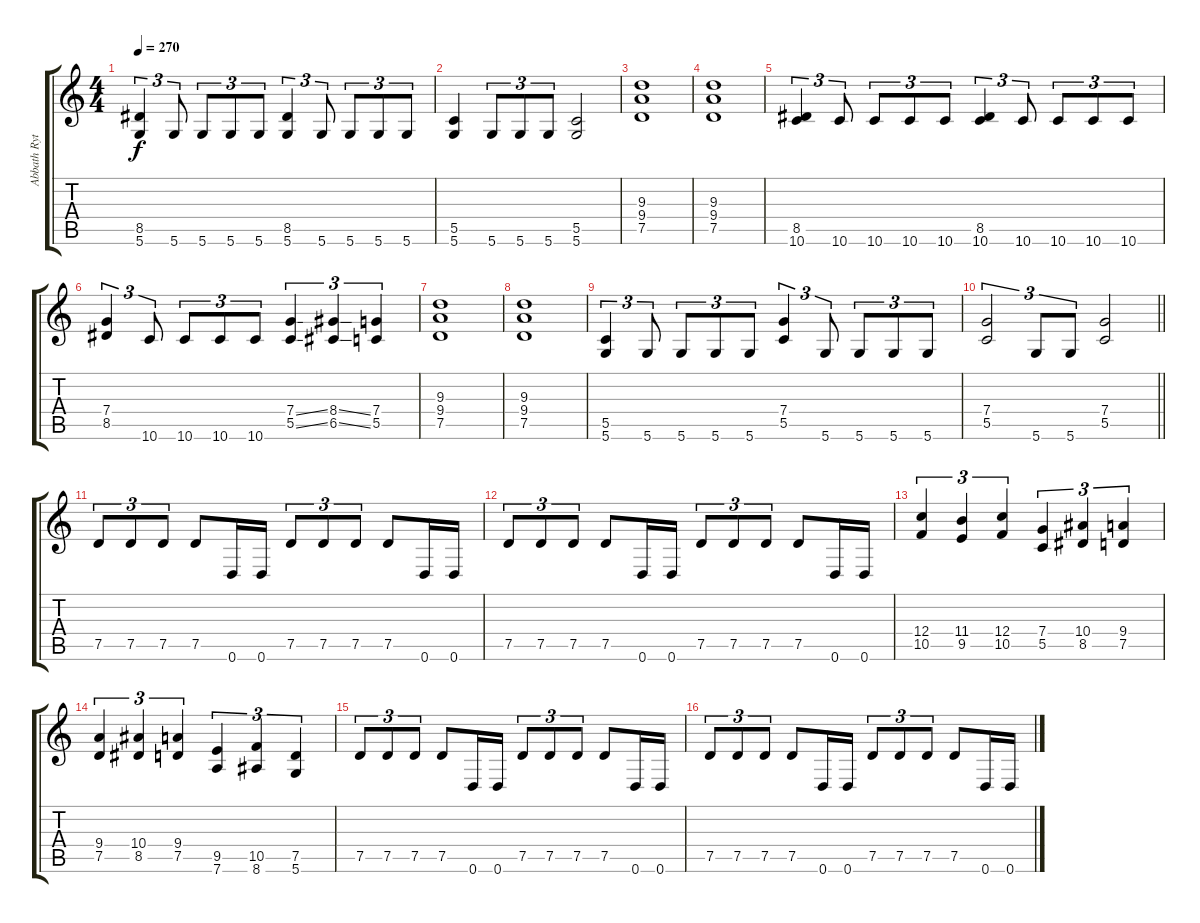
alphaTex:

\track ("Abbath Rythm Guitar" "Abbath Ryt") {instrument distortionguitar}
\staff {score tabs}
\tuning (D4 A3 F3 C3 G2 D2) {hide}
\ts (4 4)
\tempo 270
\clef g2
\ks c
(8.5 5.6).4{tu (3 2) dy f} 5.6.8{tu (3 2)} 5.6.8{tu (3 2)} 5.6.8{tu (3 2)} 5.6.8{tu (3 2)} (8.5 5.6).4{tu (3 2)} 5.6.8{tu (3 2)} 5.6.8{tu (3 2)} 5.6.8{tu (3 2)} 5.6.8{tu (3 2)} |
(5.5 5.6).4 5.6.8{tu (3 2)} 5.6.8{tu (3 2)} 5.6.8{tu (3 2)} (5.5 5.6).2 |
(9.3 9.4 7.5).1 |
(9.3 9.4 7.5).1 |
(8.5 10.6).4{tu (3 2)} 10.6.8{tu (3 2)} 10.6.8{tu (3 2)} 10.6.8{tu (3 2)} 10.6.8{tu (3 2)} (8.5 10.6).4{tu (3 2)} 10.6.8{tu (3 2)} 10.6.8{tu (3 2)} 10.6.8{tu (3 2)} 10.6.8{tu (3 2)} |
(7.4 8.5).4{tu (3 2)} 10.6.8{tu (3 2)} 10.6.8{tu (3 2)} 10.6.8{tu (3 2)} 10.6.8{tu (3 2)} (7.4{ss} 5.5{ss}).4{tu (3 2)} (8.4{ss} 6.5{ss}).4{tu (3 2)} (7.4 5.5).4{tu (3 2)} |
(9.3 9.4 7.5).1 |
(9.3 9.4 7.5).1 |
(5.5 5.6).4{tu (3 2)} 5.6.8{tu (3 2)} 5.6.8{tu (3 2)} 5.6.8{tu (3 2)} 5.6.8{tu (3 2)} (7.4 5.5).4{tu (3 2)} 5.6.8{tu (3 2)} 5.6.8{tu (3 2)} 5.6.8{tu (3 2)} 5.6.8{tu (3 2)} |
\barLineRight lightlight
(7.4 5.5).2{tu (3 2)} 5.6.8{tu (3 2)} 5.6.8{tu (3 2)} (7.4 5.5).2 |
7.5.8{tu (3 2)} 7.5.8{tu (3 2)} 7.5.8{tu (3 2)} 7.5.8 0.6.16 0.6.16 7.5.8{tu (3 2)} 7.5.8{tu (3 2)} 7.5.8{tu (3 2)} 7.5.8 0.6.16 0.6.16 |
7.5.8{tu (3 2)} 7.5.8{tu (3 2)} 7.5.8{tu (3 2)} 7.5.8 0.6.16 0.6.16 7.5.8{tu (3 2)} 7.5.8{tu (3 2)} 7.5.8{tu (3 2)} 7.5.8 0.6.16 0.6.16 |
(12.4 10.5).4{tu (3 2)} (11.4 9.5).4{tu (3 2)} (12.4 10.5).4{tu (3 2)} (7.4 5.5).4{tu (3 2)} (10.4 8.5).4{tu (3 2)} (9.4 7.5).4{tu (3 2)} |
(9.4 7.5).4{tu (3 2)} (10.4 8.5).4{tu (3 2)} (9.4 7.5).4{tu (3 2)} (9.5 7.6).4{tu (3 2)} (10.5 8.6).4{tu (3 2)} (7.5 5.6).4{tu (3 2)} |
7.5.8{tu (3 2)} 7.5.8{tu (3 2)} 7.5.8{tu (3 2)} 7.5.8 0.6.16 0.6.16 7.5.8{tu (3 2)} 7.5.8{tu (3 2)} 7.5.8{tu (3 2)} 7.5.8 0.6.16 0.6.16 |
7.5.8{tu (3 2)} 7.5.8{tu (3 2)} 7.5.8{tu (3 2)} 7.5.8 0.6.16 0.6.16 7.5.8{tu (3 2)} 7.5.8{tu (3 2)} 7.5.8{tu (3 2)} 7.5.8 0.6.16 0.6.16
